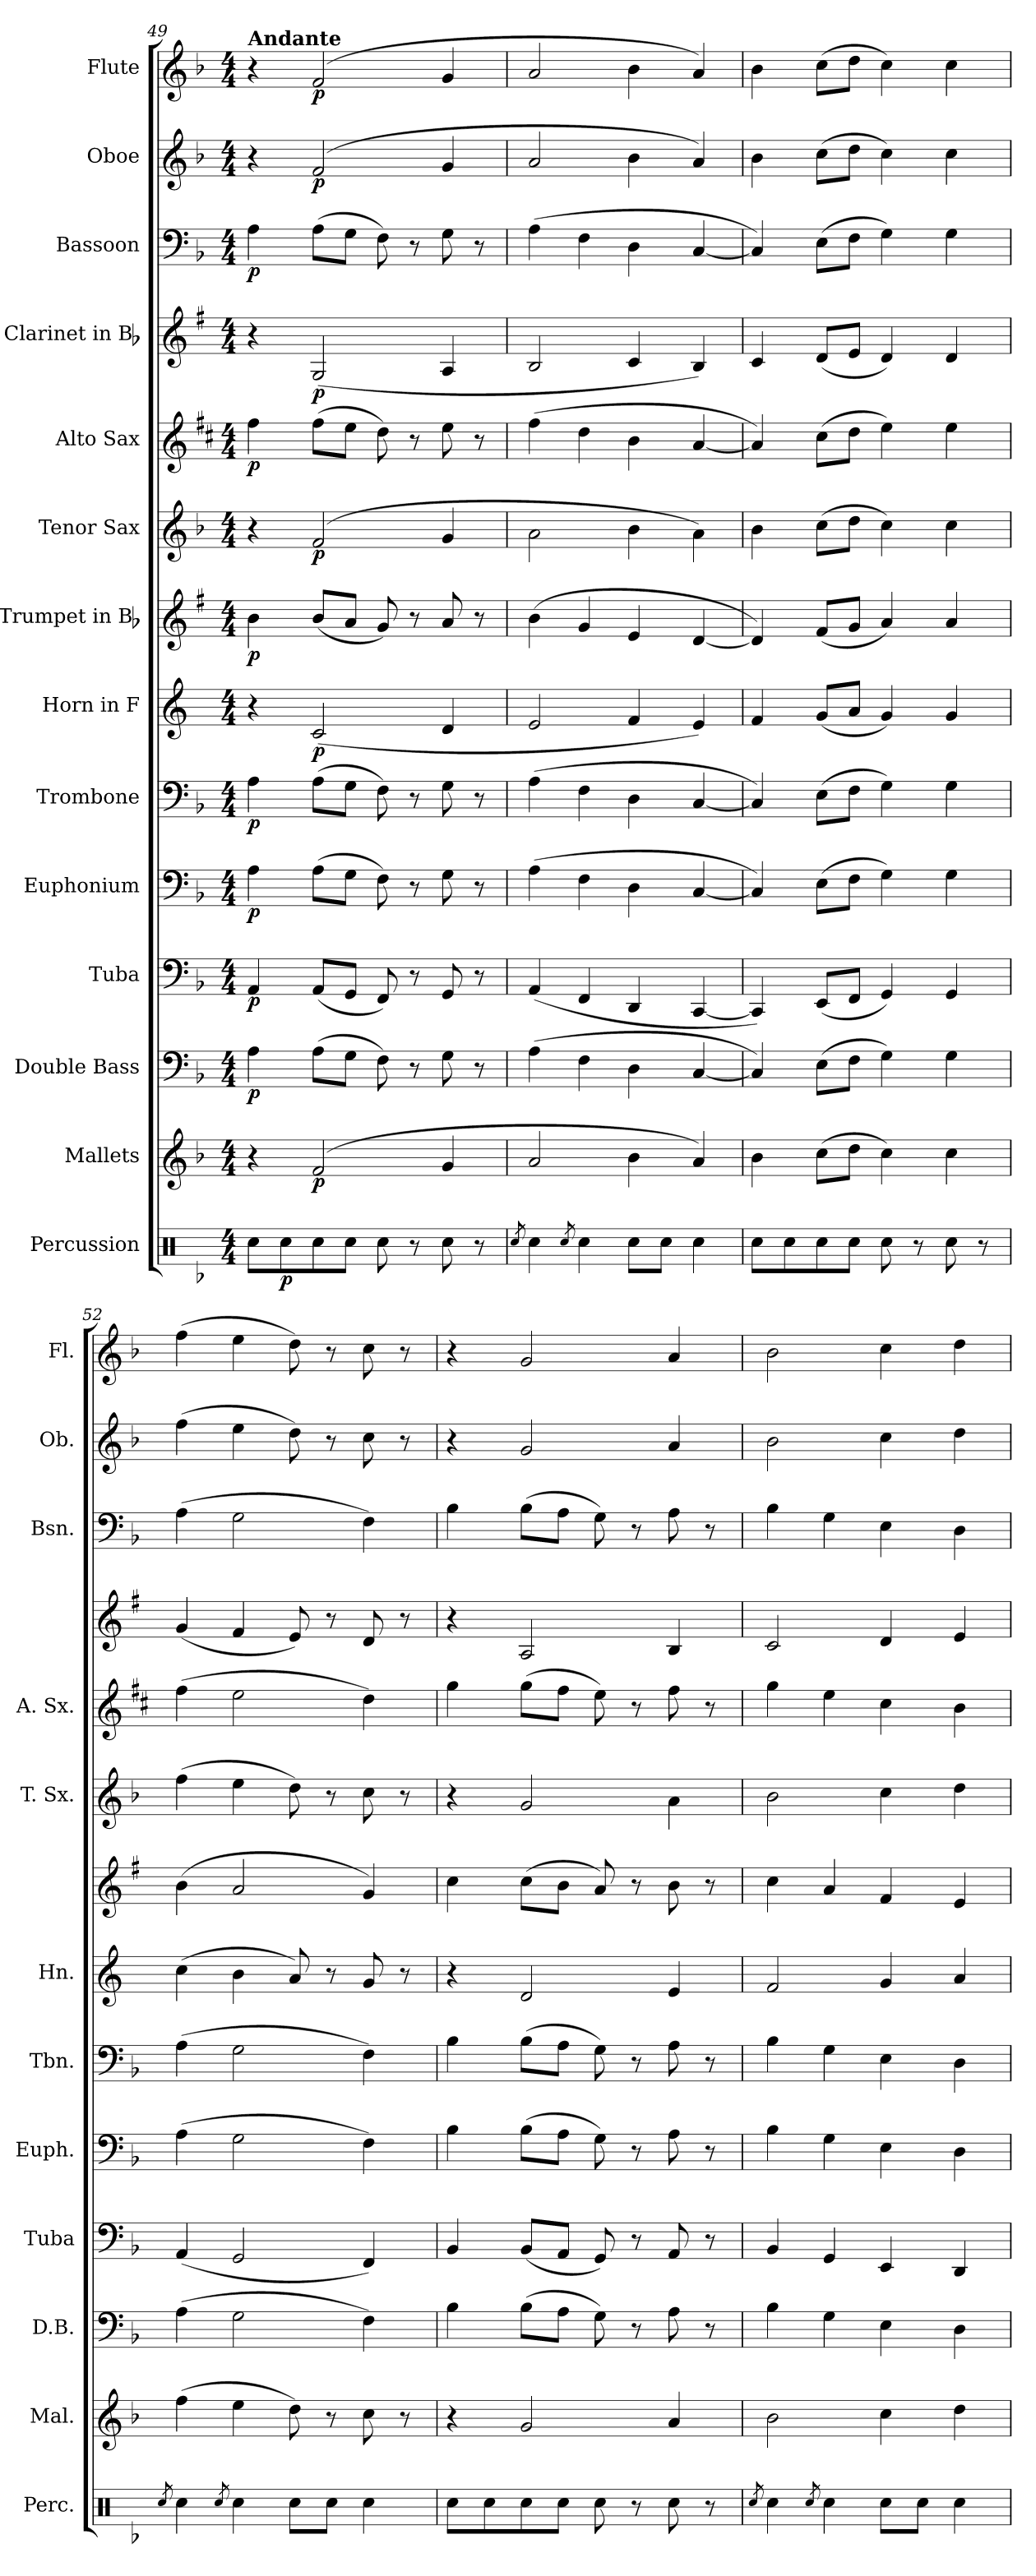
**kern	**dynam	**kern	**dynam	**kern	**dynam	**kern	**dynam	**kern	**dynam	**kern	**dynam	**kern	**dynam	**kern	**dynam	**kern	**dynam	**kern	**dynam	**kern	**dynam	**kern	**dynam	**kern	**dynam	**kern	**dynam
*part14	*part14	*part13	*part13	*part12	*part12	*part11	*part11	*part10	*part10	*part9	*part9	*part8	*part8	*part7	*part7	*part6	*part6	*part5	*part5	*part4	*part4	*part3	*part3	*part2	*part2	*part1	*part1
*staff14	*staff14	*staff13	*staff13	*staff12	*staff12	*staff11	*staff11	*staff10	*staff10	*staff9	*staff9	*staff8	*staff8	*staff7	*staff7	*staff6	*staff6	*staff5	*staff5	*staff4	*staff4	*staff3	*staff3	*staff2	*staff2	*staff1	*staff1
*I"Percussion	*	*I"Mallets	*	*I"Double Bass	*	*I"Tuba	*	*I"Euphonium	*	*I"Trombone	*	*I"Horn in F	*	*I"Trumpet in Bb	*	*I"Tenor Sax	*	*I"Alto Sax	*	*I"Clarinet in Bb	*	*I"Bassoon	*	*I"Oboe	*	*I"Flute	*
*I'Perc.	*	*I'Mal.	*	*I'D.B.	*	*I'Tuba	*	*I'Euph.	*	*I'Tbn.	*	*I'Hn.	*	*	*	*I'T. Sx.	*	*I'A. Sx.	*	*	*	*I'Bsn.	*	*I'Ob.	*	*I'Fl.	*
!!LO:PB:g=z
*clefX	*	*clefG2	*	*clefF4	*	*clefF4	*	*clefF4	*	*clefF4	*	*clefG2	*	*clefG2	*	*clefG2	*	*clefG2	*	*clefG2	*	*clefF4	*	*clefG2	*	*clefG2	*
*	*	*	*	*ITrd7c12	*	*	*	*	*	*	*	*ITrd4c7	*	*ITrd1c2	*	*ITrd8c14	*	*ITrd5c9	*	*ITrd1c2	*	*	*	*	*	*	*
*k[b-]	*	*k[b-]	*	*k[b-]	*	*k[b-]	*	*k[b-]	*	*k[b-]	*	*k[b-]	*	*k[b-]	*	*k[b-]	*	*k[b-]	*	*k[b-]	*	*k[b-]	*	*k[b-]	*	*k[b-]	*
*F:	*	*F:	*	*F:	*	*F:	*	*F:	*	*F:	*	*F:	*	*F:	*	*F:	*	*F:	*	*F:	*	*F:	*	*F:	*	*F:	*
*M4/4	*	*M4/4	*	*M4/4	*	*M4/4	*	*M4/4	*	*M4/4	*	*M4/4	*	*M4/4	*	*M4/4	*	*M4/4	*	*M4/4	*	*M4/4	*	*M4/4	*	*M4/4	*
*MM80	*	*MM80	*	*MM80	*	*MM80	*	*MM80	*	*MM80	*	*MM80	*	*MM80	*	*MM80	*	*MM80	*	*MM80	*	*MM80	*	*MM80	*	*MM80	*
=49	=49	=49	=49	=49	=49	=49	=49	=49	=49	=49	=49	=49	=49	=49	=49	=49	=49	=49	=49	=49	=49	=49	=49	=49	=49	=49	=49
!	!	!	!	!	!	!	!	!	!	!	!	!	!	!	!	!	!	!	!	!	!	!	!	!	!	!LO:TX:a:B:t=Andante	!
!	!	!	!	!	!LO:DY:b	!	!LO:DY:b	!	!LO:DY:b	!	!LO:DY:b	!	!	!	!LO:DY:b	!	!	!	!LO:DY:b	!	!	!	!LO:DY:b	!	!	!	!
8Rcc\L	.	4r	.	4AA\	p	4AA/	p	4A\	p	4A\	p	4r	.	4a\	p	4r	.	4a\	p	4r	.	4A\	p	4r	.	4r	.
!	!LO:DY:b	!	!	!	!	!	!	!	!	!	!	!	!	!	!	!	!	!	!	!	!	!	!	!	!	!	!
8Rcc\	p	.	.	.	.	.	.	.	.	.	.	.	.	.	.	.	.	.	.	.	.	.	.	.	.	.	.
!	!	!	!LO:DY:b	!	!	!	!	!	!	!	!	!	!LO:DY:b	!	!	!	!LO:DY:b	!	!	!	!LO:DY:b	!	!	!	!LO:DY:b	!	!LO:DY:b
8Rcc\	.	(2f/	p	(>8AA\L	.	(<8AA/L	.	(>8A\L	.	(>8A\L	.	(<2F/	p	(<8a/L	.	(2F/	p	(>8a\L	.	(<2F/	p	(>8A\L	.	(2f/	p	(2f/	p
8Rcc\J	.	.	.	8GG\J	.	8GG/J	.	8G\J	.	8G\J	.	.	.	8g/J	.	.	.	8g\J	.	.	.	8G\J	.	.	.	.	.
8Rcc\	.	.	.	8FF\)	.	8FF/)	.	8F\)	.	8F\)	.	.	.	8f/)	.	.	.	8f\)	.	.	.	8F\)	.	.	.	.	.
8r	.	.	.	8r	.	8r	.	8r	.	8r	.	.	.	8r	.	.	.	8r	.	.	.	8r	.	.	.	.	.
8Rcc\	.	4g/	.	8GG\	.	8GG/	.	8G\	.	8G\	.	4G/	.	8g/	.	4G/	.	8g\	.	4G/	.	8G\	.	4g/	.	4g/	.
8r	.	.	.	8r	.	8r	.	8r	.	8r	.	.	.	8r	.	.	.	8r	.	.	.	8r	.	.	.	.	.
=50	=50	=50	=50	=50	=50	=50	=50	=50	=50	=50	=50	=50	=50	=50	=50	=50	=50	=50	=50	=50	=50	=50	=50	=50	=50	=50	=50
8qRcc/	.	.	.	.	.	.	.	.	.	.	.	.	.	.	.	.	.	.	.	.	.	.	.	.	.	.	.
4Rcc\	.	2a/	.	(>4AA\	.	(<4AA/	.	(>4A\	.	(>4A\	.	2A/	.	(>4a\	.	2A\	.	(>4a\	.	2A/	.	(>4A\	.	2a/	.	2a/	.
8qRcc/	.	.	.	.	.	.	.	.	.	.	.	.	.	.	.	.	.	.	.	.	.	.	.	.	.	.	.
4Rcc\	.	.	.	4FF\	.	4FF/	.	4F\	.	4F\	.	.	.	4f/	.	.	.	4f\	.	.	.	4F\	.	.	.	.	.
8Rcc\L	.	4b-\	.	4DD\	.	4DD/	.	4D\	.	4D\	.	4B-/	.	4d/	.	4B-\	.	4d\	.	4B-/	.	4D\	.	4b-\	.	4b-\	.
8Rcc\J	.	.	.	.	.	.	.	.	.	.	.	.	.	.	.	.	.	.	.	.	.	.	.	.	.	.	.
4Rcc\	.	4a/)	.	[4CC/	.	[4CC/	.	[4C/	.	[4C/	.	4A/)	.	[4c/	.	4A\)	.	[4c/	.	4A/)	.	[4C/	.	4a/)	.	4a/)	.
=51	=51	=51	=51	=51	=51	=51	=51	=51	=51	=51	=51	=51	=51	=51	=51	=51	=51	=51	=51	=51	=51	=51	=51	=51	=51	=51	=51
8Rcc\L	.	4b-\	.	4CC/])	.	4CC/])	.	4C/])	.	4C/])	.	4B-/	.	4c/])	.	4B-\	.	4c/])	.	4B-/	.	4C/])	.	4b-\	.	4b-\	.
8Rcc\	.	.	.	.	.	.	.	.	.	.	.	.	.	.	.	.	.	.	.	.	.	.	.	.	.	.	.
8Rcc\	.	(>8cc\L	.	(>8EE\L	.	(<8EE/L	.	(>8E\L	.	(>8E\L	.	(<8c/L	.	(<8e/L	.	(>8c\L	.	(>8e\L	.	(<8c/L	.	(>8E\L	.	(>8cc\L	.	(>8cc\L	.
8Rcc\J	.	8dd\J	.	8FF\J	.	8FF/J	.	8F\J	.	8F\J	.	8d/J	.	8f/J	.	8d\J	.	8f\J	.	8d/J	.	8F\J	.	8dd\J	.	8dd\J	.
8Rcc\	.	4cc\)	.	4GG\)	.	4GG/)	.	4G\)	.	4G\)	.	4c/)	.	4g/)	.	4c\)	.	4g\)	.	4c/)	.	4G\)	.	4cc\)	.	4cc\)	.
8r	.	.	.	.	.	.	.	.	.	.	.	.	.	.	.	.	.	.	.	.	.	.	.	.	.	.	.
8Rcc\	.	4cc\	.	4GG\	.	4GG/	.	4G\	.	4G\	.	4c/	.	4g/	.	4c\	.	4g\	.	4c/	.	4G\	.	4cc\	.	4cc\	.
8r	.	.	.	.	.	.	.	.	.	.	.	.	.	.	.	.	.	.	.	.	.	.	.	.	.	.	.
=52	=52	=52	=52	=52	=52	=52	=52	=52	=52	=52	=52	=52	=52	=52	=52	=52	=52	=52	=52	=52	=52	=52	=52	=52	=52	=52	=52
8qRcc/	.	.	.	.	.	.	.	.	.	.	.	.	.	.	.	.	.	.	.	.	.	.	.	.	.	.	.
4Rcc\	.	(>4ff\	.	(>4AA\	.	(<4AA/	.	(>4A\	.	(>4A\	.	(>4f\	.	(>4a\	.	(>4f\	.	(>4a\	.	(<4f/	.	(>4A\	.	(>4ff\	.	(>4ff\	.
8qRcc/	.	.	.	.	.	.	.	.	.	.	.	.	.	.	.	.	.	.	.	.	.	.	.	.	.	.	.
4Rcc\	.	4ee\	.	2GG\	.	2GG/	.	2G\	.	2G\	.	4e\	.	2g/	.	4e\	.	2g\	.	4e/	.	2G\	.	4ee\	.	4ee\	.
8Rcc\L	.	8dd\)	.	.	.	.	.	.	.	.	.	8d/)	.	.	.	8d\)	.	.	.	8d/)	.	.	.	8dd\)	.	8dd\)	.
8Rcc\J	.	8r	.	.	.	.	.	.	.	.	.	8r	.	.	.	8r	.	.	.	8r	.	.	.	8r	.	8r	.
4Rcc\	.	8cc\	.	4FF\)	.	4FF/)	.	4F\)	.	4F\)	.	8c/	.	4f/)	.	8c\	.	4f\)	.	8c/	.	4F\)	.	8cc\	.	8cc\	.
.	.	8r	.	.	.	.	.	.	.	.	.	8r	.	.	.	8r	.	.	.	8r	.	.	.	8r	.	8r	.
=53	=53	=53	=53	=53	=53	=53	=53	=53	=53	=53	=53	=53	=53	=53	=53	=53	=53	=53	=53	=53	=53	=53	=53	=53	=53	=53	=53
8Rcc\L	.	4r	.	4BB-\	.	4BB-/	.	4B-\	.	4B-\	.	4r	.	4b-\	.	4r	.	4b-\	.	4r	.	4B-\	.	4r	.	4r	.
8Rcc\	.	.	.	.	.	.	.	.	.	.	.	.	.	.	.	.	.	.	.	.	.	.	.	.	.	.	.
8Rcc\	.	2g/	.	(>8BB-\L	.	(<8BB-/L	.	(>8B-\L	.	(>8B-\L	.	2G/	.	(>8b-\L	.	2G/	.	(>8b-\L	.	2G/	.	(>8B-\L	.	2g/	.	2g/	.
8Rcc\J	.	.	.	8AA\J	.	8AA/J	.	8A\J	.	8A\J	.	.	.	8a\J	.	.	.	8a\J	.	.	.	8A\J	.	.	.	.	.
8Rcc\	.	.	.	8GG\)	.	8GG/)	.	8G\)	.	8G\)	.	.	.	8g/)	.	.	.	8g\)	.	.	.	8G\)	.	.	.	.	.
8r	.	.	.	8r	.	8r	.	8r	.	8r	.	.	.	8r	.	.	.	8r	.	.	.	8r	.	.	.	.	.
8Rcc\	.	4a/	.	8AA\	.	8AA/	.	8A\	.	8A\	.	4A/	.	8a\	.	4A\	.	8a\	.	4A/	.	8A\	.	4a/	.	4a/	.
8r	.	.	.	8r	.	8r	.	8r	.	8r	.	.	.	8r	.	.	.	8r	.	.	.	8r	.	.	.	.	.
=54	=54	=54	=54	=54	=54	=54	=54	=54	=54	=54	=54	=54	=54	=54	=54	=54	=54	=54	=54	=54	=54	=54	=54	=54	=54	=54	=54
8qRcc/	.	.	.	.	.	.	.	.	.	.	.	.	.	.	.	.	.	.	.	.	.	.	.	.	.	.	.
4Rcc\	.	2b-\	.	4BB-\	.	4BB-/	.	4B-\	.	4B-\	.	2B-/	.	4b-\	.	2B-\	.	4b-\	.	2B-/	.	4B-\	.	2b-\	.	2b-\	.
8qRcc/	.	.	.	.	.	.	.	.	.	.	.	.	.	.	.	.	.	.	.	.	.	.	.	.	.	.	.
4Rcc\	.	.	.	4GG\	.	4GG/	.	4G\	.	4G\	.	.	.	4g/	.	.	.	4g\	.	.	.	4G\	.	.	.	.	.
8Rcc\L	.	4cc\	.	4EE\	.	4EE/	.	4E\	.	4E\	.	4c/	.	4e/	.	4c\	.	4e\	.	4c/	.	4E\	.	4cc\	.	4cc\	.
8Rcc\J	.	.	.	.	.	.	.	.	.	.	.	.	.	.	.	.	.	.	.	.	.	.	.	.	.	.	.
4Rcc\	.	4dd\	.	4DD\	.	4DD/	.	4D\	.	4D\	.	4d/	.	4d/	.	4d\	.	4d\	.	4d/	.	4D\	.	4dd\	.	4dd\	.
=	=	=	=	=	=	=	=	=	=	=	=	=	=	=	=	=	=	=	=	=	=	=	=	=	=	=	=
*-	*-	*-	*-	*-	*-	*-	*-	*-	*-	*-	*-	*-	*-	*-	*-	*-	*-	*-	*-	*-	*-	*-	*-	*-	*-	*-	*-
